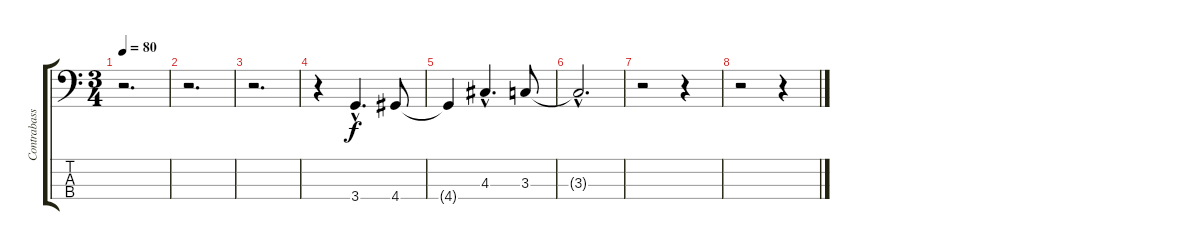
\track ("Contrabass" "Contrabass") {instrument contrabass}
\staff {score tabs}
\tuning (G2 D2 A1 E1) {hide}
\ts (3 4)
\tempo 80
\clef f4
\ks c
r.2{d dy f} |
r.2{d} |
r.2{d} |
r.4 3.4{hac}.4{d} 4.4.8 |
4.4{t}.4 4.3{hac}.4{d} 3.3.8 |
3.3{hac t}.2{d} |
r.2 r.4 |
r.2 r.4
